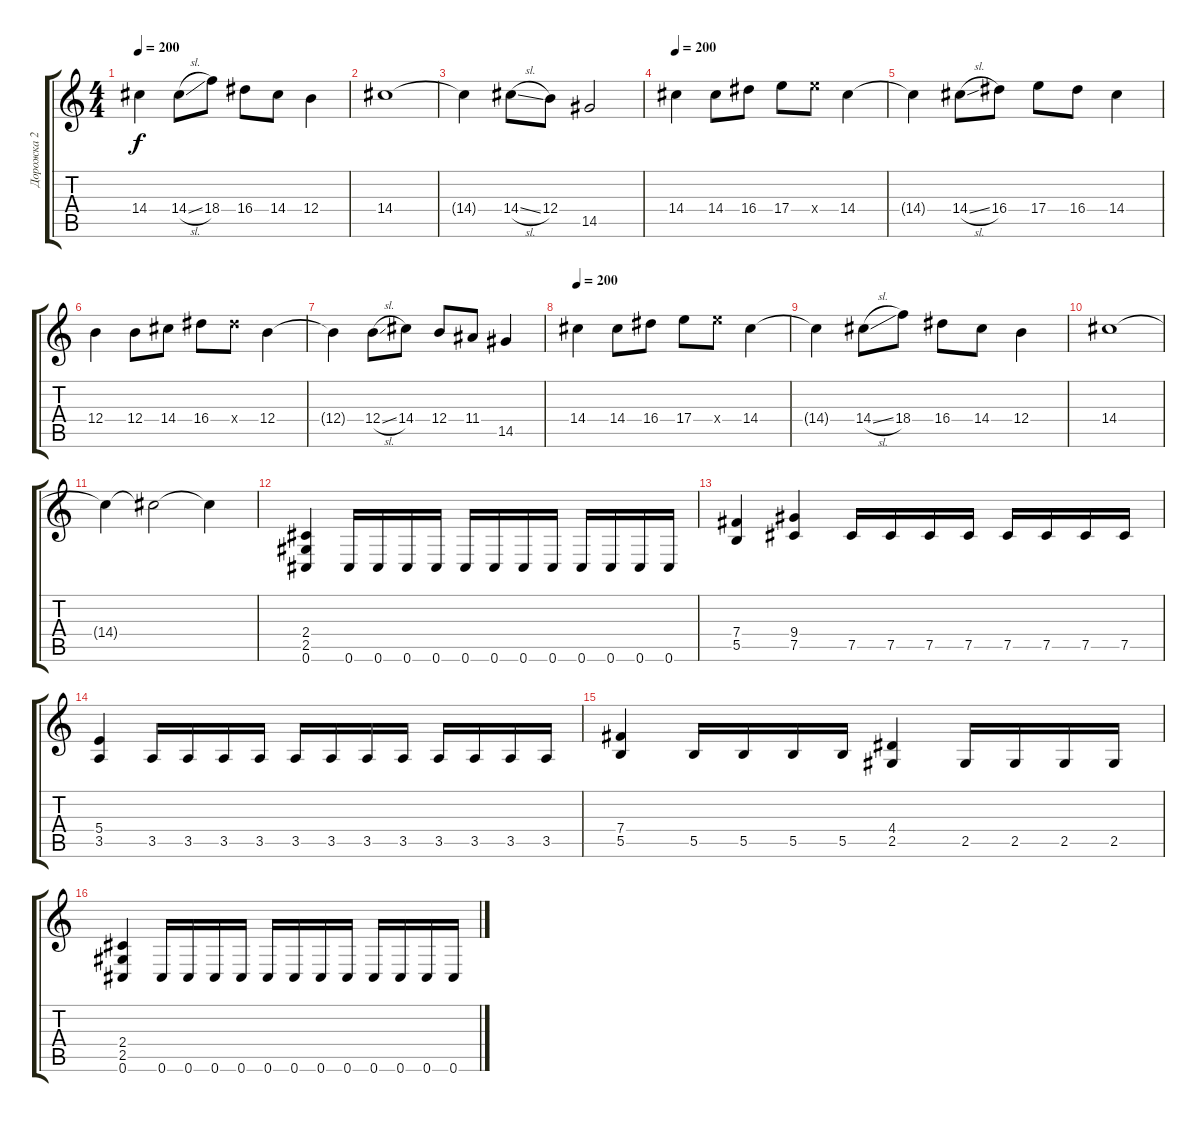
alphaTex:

\track ("Дорожка 2" "Дорожка 2") {instrument distortionguitar}
\staff {score tabs}
\tuning (Db4 Ab3 E3 B2 Gb2 Db2) {hide}
\ts (4 4)
\tempo 200
\clef g2
\ks c
14.4{t}.4{dy f} 14.4{sl}.8 18.4.8 16.4.8 14.4.8 12.4.4 |
14.4.1 |
14.4{t}.4 14.4{sl}.8 12.4.8 14.5.2 |
\tempo 200
14.4.4 14.4.8 16.4.8 17.4.8 17.4{x}.8 14.4.4 |
14.4{t}.4 14.4{sl}.8 16.4.8 17.4.8 16.4.8 14.4.4 |
12.4.4 12.4.8 14.4.8 16.4.8 16.4{x}.8 12.4.4 |
12.4{t}.4 12.4{sl}.8 14.4.8 12.4.8 11.4.8 14.5.4 |
\tempo 200
14.4.4 14.4.8 16.4.8 17.4.8 17.4{x}.8 14.4.4 |
14.4{t}.4 14.4{sl}.8 18.4.8 16.4.8 14.4.8 12.4.4 |
14.4.1 |
14.4{t}.4 14.4{t}.2 14.4{t}.4 |
(2.4 2.5 0.6).4 0.6.16 0.6.16 0.6.16 0.6.16 0.6.16 0.6.16 0.6.16 0.6.16 0.6.16 0.6.16 0.6.16 0.6.16 |
(7.4 5.5).4 (9.4 7.5).4 7.5.16 7.5.16 7.5.16 7.5.16 7.5.16 7.5.16 7.5.16 7.5.16 |
(5.4 3.5).4 3.5.16 3.5.16 3.5.16 3.5.16 3.5.16 3.5.16 3.5.16 3.5.16 3.5.16 3.5.16 3.5.16 3.5.16 |
(7.4 5.5).4 5.5.16 5.5.16 5.5.16 5.5.16 (4.4 2.5).4 2.5.16 2.5.16 2.5.16 2.5.16 |
(2.4 2.5 0.6).4 0.6.16 0.6.16 0.6.16 0.6.16 0.6.16 0.6.16 0.6.16 0.6.16 0.6.16 0.6.16 0.6.16 0.6.16
